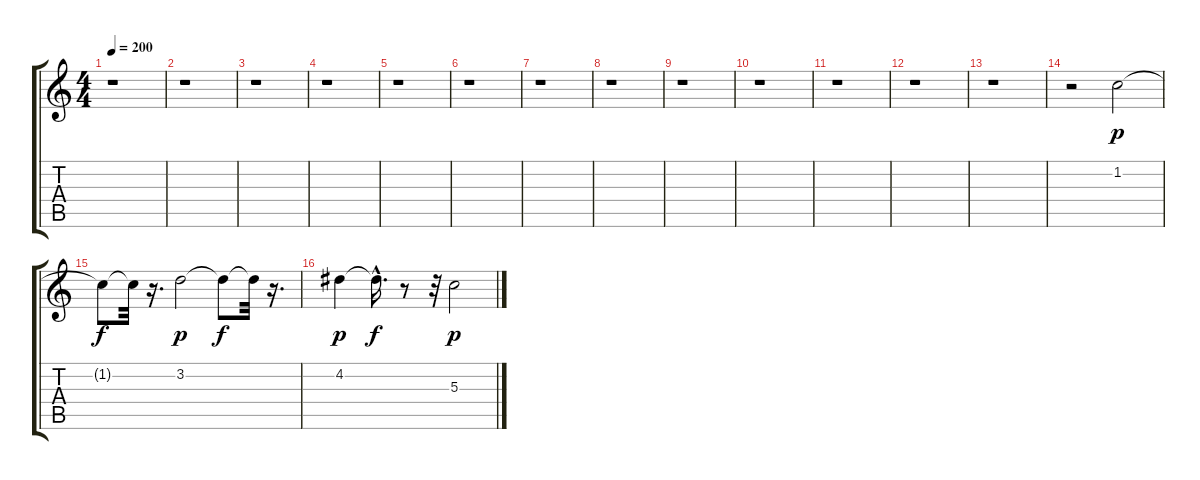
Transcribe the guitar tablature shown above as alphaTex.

\track "" {instrument distortionguitar}
\staff {score tabs}
\tuning (E4 B3 G3 D3 A2 E2) {hide}
\ts (4 4)
\tempo 200
\clef g2
\ks c
r.1{dy p} |
r.1 |
r.1 |
r.1 |
r.1 |
r.1 |
r.1 |
r.1 |
r.1 |
r.1 |
r.1 |
r.1 |
r.1 |
r.2 1.2.2 |
1.2{t}.8{dy f} 1.2{t}.32 r.16{d} 3.2.2{dy p} 3.2{t}.8{dy f} 3.2{t}.32 r.16{d} |
4.2.4{dy p} 4.2{hac t}.16{d dy f} r.8 r.32 5.3.2{dy p}
